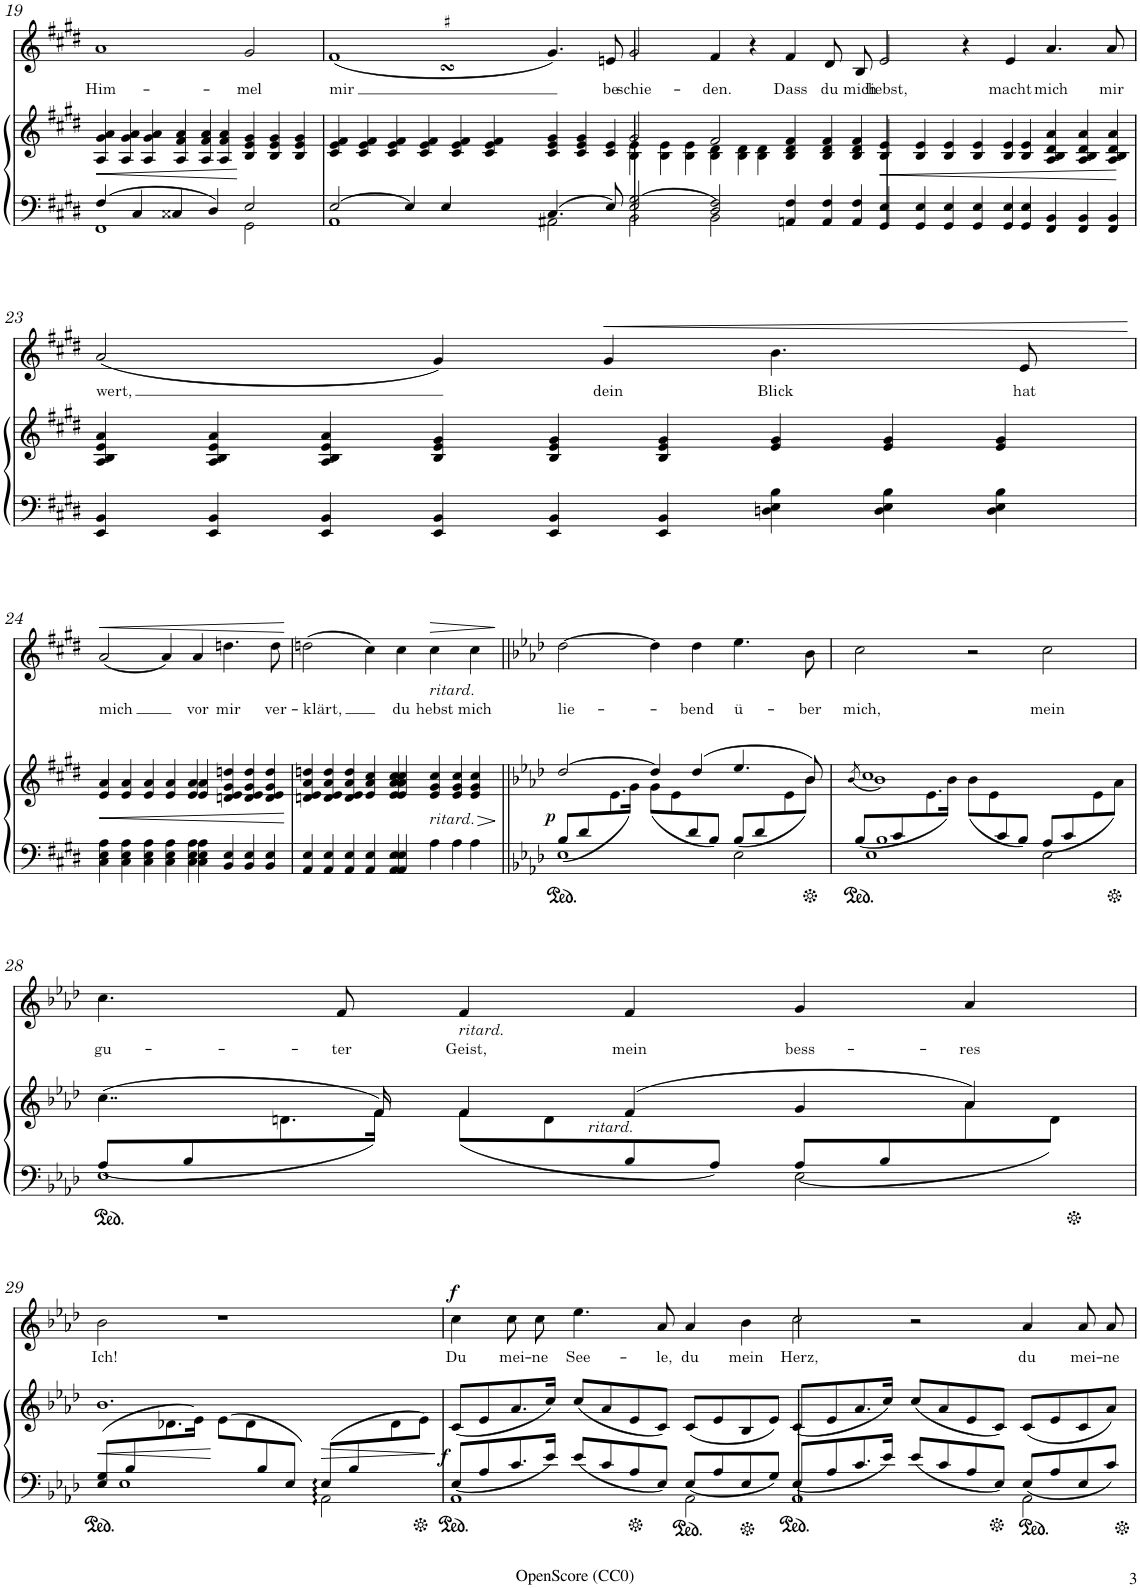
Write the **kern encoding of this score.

**kern	**kern	**dynam	**kern	**text	**dynam
*part2	*part2	*part2	*part1	*part1	*part1
*staff3	*staff2	*staff2/3	*staff1	*staff1	*staff1
*I"Piano	*	*	*I"Voice	*	*
*I'Pno	*	*	*	*	*
!!LO:PB:g=z
*clefF4	*clefG2	*	*clefG2	*	*
*k[f#c#g#d#]	*k[f#c#g#d#]	*	*k[f#c#g#d#]	*	*
*M3/2	*M3/2	*	*M3/2	*	*
=19	=19	=19	=19	=19	=19
*^	*	*	*	*	*
!	!	!	!LO:HP:b	!	!LO:LY:b	!
4F#/	1FF#	6A/ 6g#/ 6a/	<	1a	Him-	.
.	.	6A/ 6g#/ 6a/	.	.	.	.
4C#/	.	.	.	.	.	.
.	.	6A/ 6g#/ 6a/	.	.	.	.
4C##X/	.	6A/ 6f#/ 6a/	.	.	.	.
.	.	6A/ 6f#/ 6a/	.	.	.	.
4D#/	.	.	.	.	.	.
.	.	6A/ 6f#/ 6a/	.	.	.	.
!	!	!	!	!	!LO:LY:b	!
2E/	2GG#\	6B/ 6e/ 6g#/	[	2g#/	-mel	.
.	.	6B/ 6e/ 6g#/	.	.	.	.
.	.	6B/ 6e/ 6g#/	.	.	.	.
=20	=20	=20	=20	=20	=20	=20
!	!	!	!	!	!LO:LY:b	!
*	*	*	*	*^	*	*
[2E/	1AA	6c#/ 6e/ 6f#/	.	(<1f#	2.f#	mir	.
.	.	6c#/ 6e/ 6f#/	.	.	.	.	.
.	.	6c#/ 6e/ 6f#/	.	.	.	.	.
4E/]	.	6c#/ 6e/ 6f#/	.	.	.	.	.
.	.	6c#/ 6e/ 6f#/	.	.	.	.	.
!	!	!	!	!	!LO:TX:a:t=♯	!	!
4E/	.	.	.	.	16g#sSsS!LL	.	.
.	.	.	.	.	16f#!	.	.
.	.	6c#/ 6e/ 6f#/	.	.	.	.	.
.	.	.	.	.	16e#X!	.	.
.	.	.	.	.	16f#!JJ	.	.
4.C#/	2AA#X\	6c#/ 6e/ 6g#/	.	4.g#/)	2ryy	.	.
.	.	6c#/ 6e/ 6g#/	.	.	.	.	.
.	.	6c#/ 6e/	.	.	.	.	.
!	!	!	!	!	!	!LO:LY:b	!
8E/	.	.	.	8en/	.	be-	.
*	*	*	*	*v	*v	*	*
=21	=21	=21	=21	=21	=21	=21
*	*	*^	*	*	*	*
!	!	!	!	!	!	!LO:LY:b	!
2E/ 2G#/	2BB\	2g#/	6B\ 6e\	.	2g#/	-schie-	.
.	.	.	6B\ 6e\	.	.	.	.
.	.	.	6B\ 6e\	.	.	.	.
!	!	!	!	!	!	!LO:LY:b	!
2D#/ 2F#/	2BB\	2f#/	6B\ 6d#\	.	4f#/	-den.	.
.	.	.	6B\ 6d#\	.	.	.	.
.	.	.	.	.	4r	.	.
.	.	.	6B\ 6d#\	.	.	.	.
!	!	!	!	!	!	!LO:LY:b	!
6AAn/ 6F#/	2ryy	2ryy	6B/ 6d#/ 6f#/	.	4f#/	Dass	.
6AA/ 6F#/	.	.	6B/ 6d#/ 6f#/	.	.	.	.
!	!	!	!	!	!	!LO:LY:b	!
.	.	.	.	.	8d#/	du	.
6AA/ 6F#/	.	.	6B/ 6d#/ 6f#/	.	.	.	.
!	!	!	!	!	!	!LO:LY:b	!
.	.	.	.	.	8B/	mich	.
*v	*v	*	*	*	*	*	*
*	*v	*v	*	*	*	*
=22	=22	=22	=22	=22	=22
!	!	!LO:HP:b	!	!LO:LY:b	!
6GG#/ 6E/	6B/ 6e/	<	2e/	liebst,	.
6GG#/ 6E/	6B/ 6e/	.	.	.	.
6GG#/ 6E/	6B/ 6e/	.	.	.	.
6GG#/ 6E/	6B/ 6e/	.	4r	.	.
6GG#/ 6E/	6B/ 6e/	.	.	.	.
!	!	!	!	!LO:LY:b	!
.	.	.	4e/	macht	.
6GG#/ 6E/	6B/ 6e/	.	.	.	.
!	!	!	!	!LO:LY:b	!
6FF#/ 6BB/	6A/ 6B/ 6d#/ 6a/	.	4.a/	mich	.
6FF#/ 6BB/	6A/ 6B/ 6d#/ 6a/	.	.	.	.
6FF#/ 6BB/	6A/ 6B/ 6d#/ 6a/	.	.	.	.
!	!	!	!	!LO:LY:b	!
.	.	.	8a/	mir	.
.	.	[	.	.	.
!!LO:LB:g=z
=23	=23	=23	=23	=23	=23
!	!	!	!	!LO:LY:b	!
6EE/ 6BB/	6A/ 6B/ 6e/ 6a/	.	(2a/	wert,	.
6EE/ 6BB/	6A/ 6B/ 6e/ 6a/	.	.	.	.
6EE/ 6BB/	6A/ 6B/ 6e/ 6a/	.	.	.	.
6EE/ 6BB/	6B/ 6e/ 6g#/	.	4g#/)	.	.
6EE/ 6BB/	6B/ 6e/ 6g#/	.	.	.	.
!	!	!	!	!LO:LY:b	!LO:HP:b
.	.	.	4g#/	dein	<
6EE/ 6BB/	6B/ 6e/ 6g#/	.	.	.	.
!	!	!	!	!LO:LY:b	!
6Dn\ 6E\ 6B\	6e/ 6g#/	.	4.b\	Blick	.
6D\ 6E\ 6B\	6e/ 6g#/	.	.	.	.
6D\ 6E\ 6B\	6e/ 6g#/	.	.	.	.
!	!	!	!	!LO:LY:b	!
.	.	.	8e/	hat	.
.	.	.	.	.	[
!!LO:LB:g=z
=24	=24	=24	=24	=24	=24
!	!	!LO:HP:b	!	!LO:LY:b	!LO:HP:b
6C#\ 6E\ 6A\	6e/ 6a/	<	[2a/	mich	<
6C#\ 6E\ 6A\	6e/ 6a/	.	.	.	.
6C#\ 6E\ 6A\	6e/ 6a/	.	.	.	.
6C#\ 6E\ 6A\	6e/ 6a/	.	4a/]	.	.
6C#\ 6E\ 6A\	6e/ 6a/	.	.	.	.
!	!	!	!	!LO:LY:b	!
.	.	.	4a/	vor	.
6C#\ 6E\ 6A\	6e/ 6a/	.	.	.	.
!	!	!	!	!LO:LY:b	!
6BB/ 6E/	6dn/ 6e/ 6g#/ 6ddn/	.	4.ddn\	mir	.
6BB/ 6E/	6d/ 6e/ 6g#/ 6dd/	.	.	.	.
6BB/ 6E/	6d/ 6e/ 6g#/ 6dd/	.	.	.	.
!	!	!	!	!LO:LY:b	!
.	.	.	8dd\	ver-	.
.	.	[	.	.	[
=25	=25	=25	=25	=25	=25
!	!	!	!	!LO:LY:b	!
6AA/ 6E/	6dn/ 6e/ 6a/ 6ddn/	.	(2ddn\	-klärt,	.
6AA/ 6E/	6d/ 6e/ 6a/ 6dd/	.	.	.	.
6AA/ 6E/	6d/ 6e/ 6a/ 6dd/	.	.	.	.
6AA/ 6E/	6e/ 6a/ 6cc#/	.	4cc#\)	.	.
6AA/ 6E/	6e/ 6a/ 6cc#/	.	.	.	.
!	!	!	!	!LO:LY:b	!
.	.	.	4cc#\	du	.
6AA/ 6E/	6e/ 6a/ 6cc#/	.	.	.	.
!	!	!	!LO:TX:b:i:t=ritard.	!	!
!	!LO:TX:b:i:t=ritard.	!	!	!	!
!	!	!LO:HP:b	!	!LO:LY:b	!LO:HP:b
6A\	6e/ 6g#/ 6cc#/	>	4cc#\	hebst	>
6A\	6e/ 6g#/ 6cc#/	.	.	.	.
!	!	!	!	!LO:LY:b	!
.	.	.	4cc#\	mich	.
6A\	6e/ 6g#/ 6cc#/	.	.	.	.
.	.	]	.	.	]
=26||	=26||	=26||	=26||	=26||	=26||
*k[b-e-a-d-]	*k[b-e-a-d-]	*	*k[b-e-a-d-]	*	*
*ped	*	*	*	*	*
*^	*^	*	*	*	*
!	!	!	!	!LO:DY:b	!	!LO:LY:b	!
8B-/L	(<1E-	[>2dd-/	4ryy	p	[2dd-\	lie-	.
8d-/	.	.	.	.	.	.	.
2ryy	.	.	8.e-\	.	.	.	.
.	.	.	(16g\Jk	.	.	.	.
.	.	4dd-/]	(<8g\L	.	4dd-\]	.	.
.	.	.	8e-\	.	.	.	.
!	!	!	!	!	!	!LO:LY:b	!
8d-/	.	(>4dd-/	2ryy	.	4dd-\	-bend	.
8B-/J)	.	.	.	.	.	.	.
!	!	!	!	!	!	!LO:LY:b	!
(<8B-/L	2E-\	4.ee-/	.	.	4.ee-\	ü-	.
8d-/	.	.	.	.	.	.	.
4ryy	.	.	8e-\	.	.	.	.
!	!	!	!	!	!	!LO:LY:b	!
.	.	8b-/)	8b-\J)	.	8b-\	-ber	.
=27	=27	=27	=27	=27	=27	=27	=27
*	*	*Xped	*	*	*	*	*
.	.	8qb-/	.	.	.	.	.
*ped	*	*	*	*	*	*	*
!	!	!	!	!	!	!LO:LY:b	!
(<8B-/L	1E- 1B-	1b- 1cc)	4ryy	.	2cc\	mich,	.
8c/	.	.	.	.	.	.	.
2ryy	.	.	8.e-\	.	.	.	.
.	.	.	16b-\Jk)	.	.	.	.
.	.	.	(<8b-\L	.	2r	.	.
.	.	.	8e-\	.	.	.	.
8c/	.	.	2ryy	.	.	.	.
8B-/J)	.	.	.	.	.	.	.
!	!	!	!	!	!	!LO:LY:b	!
(<8A-/L	2E-\	2ryy	.	.	2cc\	mein	.
8c/	.	.	.	.	.	.	.
4ryy	.	.	8e-\	.	.	.	.
.	.	.	8a-\J)	.	.	.	.
!!LO:LB:g=z
=28	=28	=28	=28	=28	=28	=28	=28
*ped	*	*	*	*	*	*	*
*	*	*Xped	*	*	*	*	*
!	!	!	!	!	!	!LO:LY:b	!
(<8A-/L	1E-	(4..cc\	4ryy	.	4.cc\	gu-	.
8B-/	.	.	.	.	.	.	.
2ryy	.	.	8.dn\	.	.	.	.
!	!	!	!	!	!	!LO:LY:b	!
.	.	.	.	.	8f/	-ter	.
.	.	16f/)	16f\Jk)	.	.	.	.
!	!	!	!	!	!LO:TX:b:i:t=ritard.	!	!
!	!	!	!	!	!	!LO:LY:b	!
.	.	4f/	(<8f\L	.	4f/	Geist,	.
.	.	.	8d\	.	.	.	.
!	!	!LO:TX:b:i:t=ritard.	!	!	!	!	!
!	!	!	!	!	!	!LO:LY:b	!
8B-/	.	(>4f/	2ryy	.	4f/	mein	.
8A-/J)	.	.	.	.	.	.	.
!	!	!	!	!	!	!LO:LY:b	!
(<8A-/L	2E-\	4g/	.	.	4g/	bess-	.
8B-/	.	.	.	.	.	.	.
!	!	!	!	!	!	!LO:LY:b	!
4ryy	.	4a-/)	8a-\	.	4a-/	-res	.
.	.	.	8d\J)	.	.	.	.
!!LO:LB:g=z
=29	=29	=29	=29	=29	=29	=29	=29
!	!	!	!	!LO:HP:b=2	!	!	!
*	*	*Xped	*	*	*	*	*
!	!	!	!	!	!	!LO:LY:b	!
(8E-/ 8G/L	1E-	1.b-	4ryy	<	2b-\	Ich!	.
*ped	*	*	*	*	*	*	*
8B-/	.	.	.	.	.	.	.
2ryy	.	.	8.d-X\	.	.	.	.
.	.	.	16e-\Jk)	.	.	.	.
.	.	.	(8e-\L	[	1r	.	.
.	.	.	8d-\	.	.	.	.
8B-/	.	.	2ryy	.	.	.	.
8E-/J)	.	.	.	.	.	.	.
!	!	!	!	!LO:HP:b=2	!	!	!
(8E-/L	2AA-:\	.	.	>	.	.	.
8B-/	.	.	.	.	.	.	.
4ryy	.	.	8d-\	.	.	.	.
.	.	.	8e-\J)	.	.	.	.
*v	*v	*	*	*	*	*	*
*	*v	*v	*	*	*	*
.	.	]	.	.	.
=30	=30	=30	=30	=30	=30
*^	*	*	*	*	*
*	*	*Xped	*	*	*	*
!	!	!	!LO:DY:b	!	!LO:LY:b	!LO:DY:a
8E-/L	1AA-	(8c/L	f	4cc\	Du	f
8A-/	.	8e-/	.	.	.	.
!	!	!	!	!	!LO:LY:b	!
8.c/	.	8.a-/	.	8cc\	mei-	.
!	!	!	!	!	!LO:LY:b	!
.	.	.	.	8cc\	-ne	.
16e-/Jk	.	16cc/Jk)	.	.	.	.
!	!	!	!	!	!LO:LY:b	!
8e-/L	.	(8cc/L	.	4.ee-\	See-	.
8c/	.	8a-/	.	.	.	.
8A-/	.	8e-/	.	.	.	.
!	!	!	!	!	!LO:LY:b	!
8E-/J	.	8c/J)	.	8a-/	-le,	.
!	!	!	!	!	!LO:LY:b	!
8E-/L	2AA-\	(8c/L	.	4a-/	du	.
8A-/	.	8e-/	.	.	.	.
!	!	!	!	!	!LO:LY:b	!
8E-/	.	8B-/	.	4b-\	mein	.
8G/J	.	8e-/J)	.	.	.	.
=31	=31	=31	=31	=31	=31	=31
!	!	!	!	!	!LO:LY:b	!
8E-/L	1AA-	(8c/L	.	2cc\	Herz,	.
8A-/	.	8e-/	.	.	.	.
8.c/	.	8.a-/	.	.	.	.
16e-/Jk	.	16cc/Jk)	.	.	.	.
8e-/L	.	(8cc/L	.	2r	.	.
8c/	.	8a-/	.	.	.	.
8A-/	.	8e-/	.	.	.	.
8E-/J	.	8c/J)	.	.	.	.
!	!	!	!	!	!LO:LY:b	!
8E-/L	2AA-\	(8c/L	.	4a-/	du	.
8A-/	.	8e-/	.	.	.	.
!	!	!	!	!	!LO:LY:b	!
8E-/	.	8c/	.	8a-/	mei-	.
!	!	!	!	!	!LO:LY:b	!
8c/J	.	8a-/J)	.	8a-/	-ne	.
*v	*v	*	*	*	*	*
=	=	=	=	=	=
*-	*-	*-	*-	*-	*-
